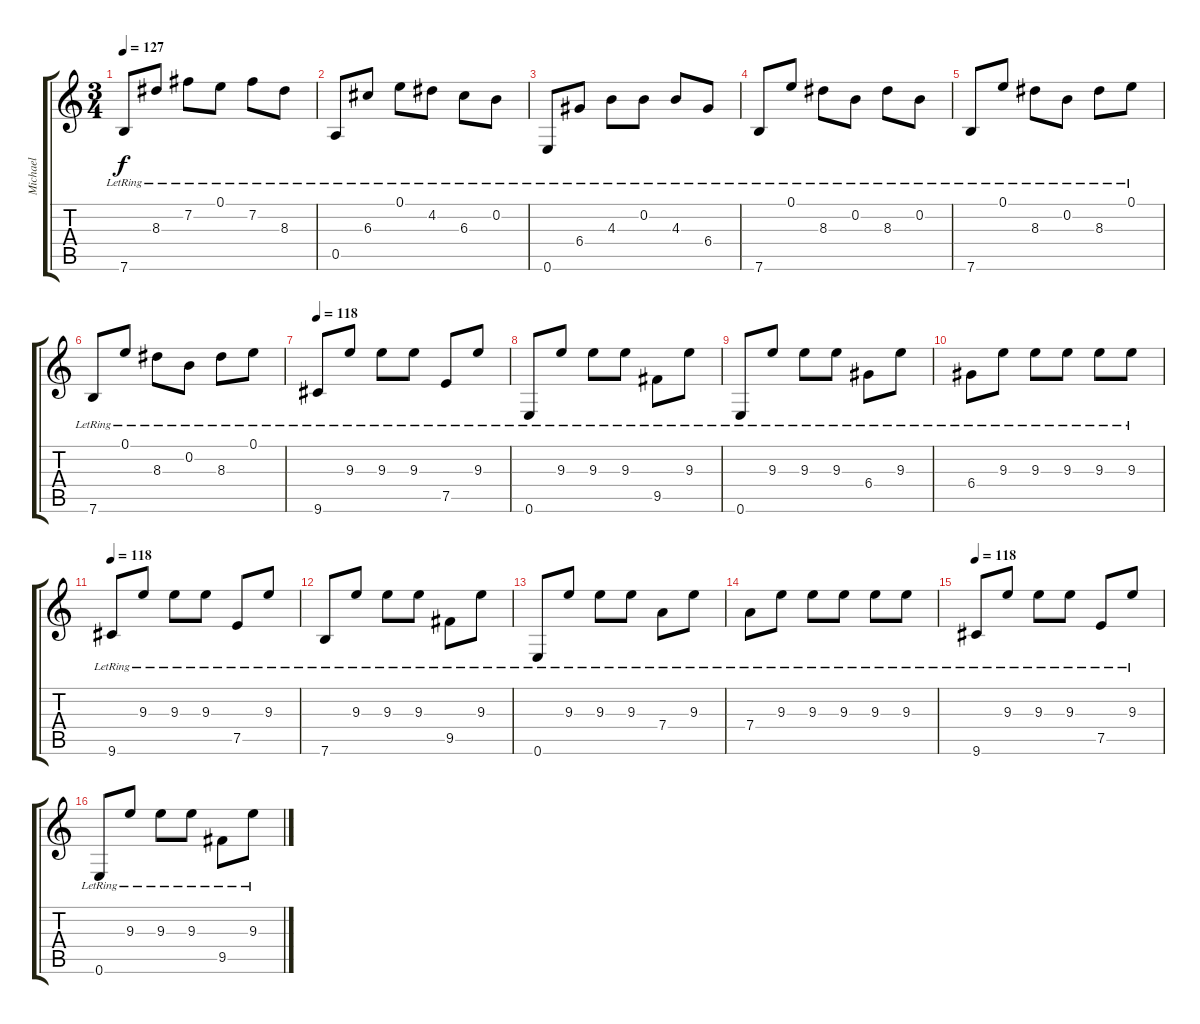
\track ("Michael" "Michael") {instrument acousticguitarsteel}
\staff {score tabs}
\tuning (E4 B3 G3 D3 A2 E2) {hide}
\ts (3 4)
\tempo 127
\clef g2
\ks c
7.6{lr}.8{dy f} 8.3{lr}.8 7.2{lr}.8 0.1{lr}.8 7.2{lr}.8 8.3{lr}.8 |
0.5{lr}.8 6.3{lr}.8 0.1{lr}.8 4.2{lr}.8 6.3{lr}.8 0.2{lr}.8 |
0.6{lr}.8 6.4{lr}.8 4.3{lr}.8 0.2{lr}.8 4.3{lr}.8 6.4{lr}.8 |
7.6{lr}.8 0.1{lr}.8 8.3{lr}.8 0.2{lr}.8 8.3{lr}.8 0.2{lr}.8 |
7.6{lr}.8 0.1{lr}.8 8.3{lr}.8 0.2{lr}.8 8.3{lr}.8 0.1{lr}.8 |
7.6{lr}.8 0.1{lr}.8 8.3{lr}.8 0.2{lr}.8 8.3{lr}.8 0.1{lr}.8 |
\tempo 118
9.6{lr}.8 9.3{lr}.8 9.3{lr}.8 9.3{lr}.8 7.5{lr}.8 9.3{lr}.8 |
0.6{lr}.8 9.3{lr}.8 9.3{lr}.8 9.3{lr}.8 9.5{lr}.8 9.3{lr}.8 |
0.6{lr}.8 9.3{lr}.8 9.3{lr}.8 9.3{lr}.8 6.4{lr}.8 9.3{lr}.8 |
6.4{lr}.8 9.3{lr}.8 9.3{lr}.8 9.3{lr}.8 9.3{lr}.8 9.3{lr}.8 |
\tempo 118
9.6{lr}.8 9.3{lr}.8 9.3{lr}.8 9.3{lr}.8 7.5{lr}.8 9.3{lr}.8 |
7.6{lr}.8 9.3{lr}.8 9.3{lr}.8 9.3{lr}.8 9.5{lr}.8 9.3{lr}.8 |
0.6{lr}.8 9.3{lr}.8 9.3{lr}.8 9.3{lr}.8 7.4{lr}.8 9.3{lr}.8 |
7.4{lr}.8 9.3{lr}.8 9.3{lr}.8 9.3{lr}.8 9.3{lr}.8 9.3{lr}.8 |
\tempo 118
9.6{lr}.8 9.3{lr}.8 9.3{lr}.8 9.3{lr}.8 7.5{lr}.8 9.3{lr}.8 |
0.6{lr}.8 9.3{lr}.8 9.3{lr}.8 9.3{lr}.8 9.5{lr}.8 9.3{lr}.8
